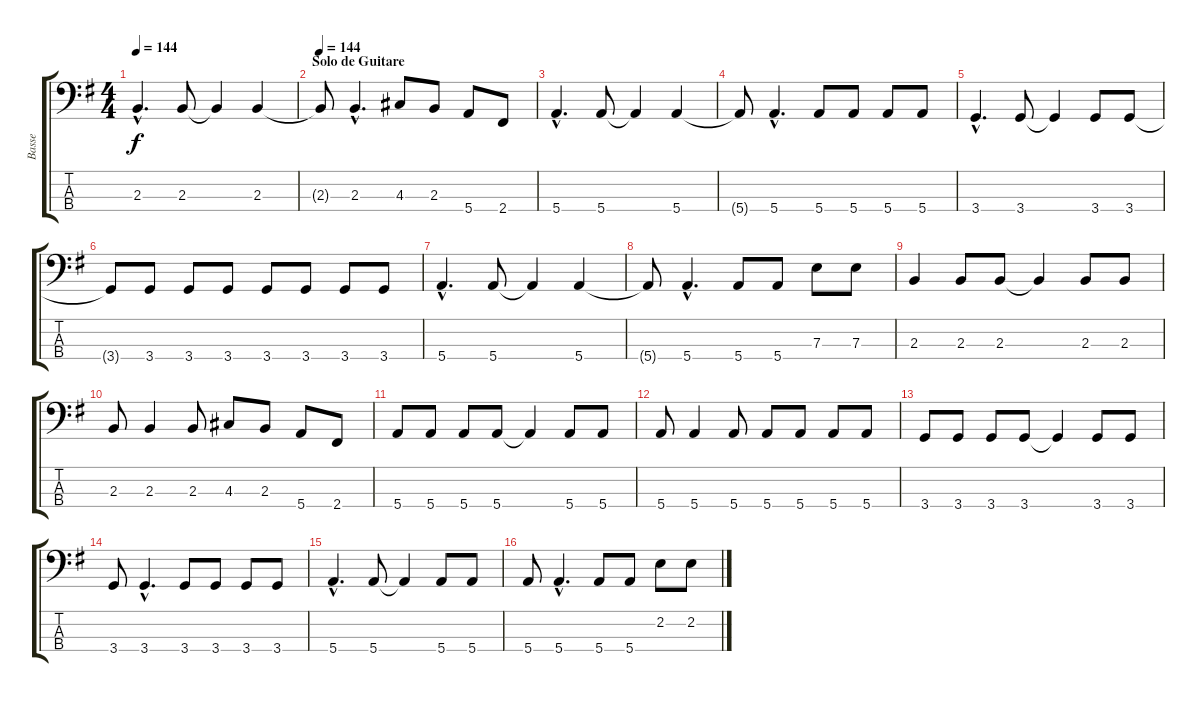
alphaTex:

\track ("Basse" "Basse") {instrument electricbassfinger}
\staff {score tabs}
\tuning (G2 D2 A1 E1) {hide}
\ts (4 4)
\tempo 144
\clef f4
\ks g
2.3{hac}.4{d dy f} 2.3.8 2.3{t}.4 2.3.4 |
\section ("" "Solo de Guitare")
\tempo 144
2.3{t}.8 2.3{hac}.4{d} 4.3.8 2.3.8 5.4.8 2.4.8 |
5.4{hac}.4{d} 5.4.8 5.4{t}.4 5.4.4 |
5.4{t}.8 5.4{hac}.4{d} 5.4.8 5.4.8 5.4.8 5.4.8 |
3.4{hac}.4{d} 3.4.8 3.4{t}.4 3.4.8 3.4.8 |
3.4{t}.8 3.4.8 3.4.8 3.4.8 3.4.8 3.4.8 3.4.8 3.4.8 |
5.4{hac}.4{d} 5.4.8 5.4{t}.4 5.4.4 |
5.4{t}.8 5.4{hac}.4{d} 5.4.8 5.4.8 7.3.8 7.3.8 |
2.3.4 2.3.8 2.3.8 2.3{t}.4 2.3.8 2.3.8 |
2.3.8 2.3.4 2.3.8 4.3.8 2.3.8 5.4.8 2.4.8 |
5.4.8 5.4.8 5.4.8 5.4.8 5.4{t}.4 5.4.8 5.4.8 |
5.4.8 5.4.4 5.4.8 5.4.8 5.4.8 5.4.8 5.4.8 |
3.4.8 3.4.8 3.4.8 3.4.8 3.4{t}.4 3.4.8 3.4.8 |
3.4.8 3.4{hac}.4{d} 3.4.8 3.4.8 3.4.8 3.4.8 |
5.4{hac}.4{d} 5.4.8 5.4{t}.4 5.4.8 5.4.8 |
5.4.8 5.4{hac}.4{d} 5.4.8 5.4.8 2.2.8 2.2.8
